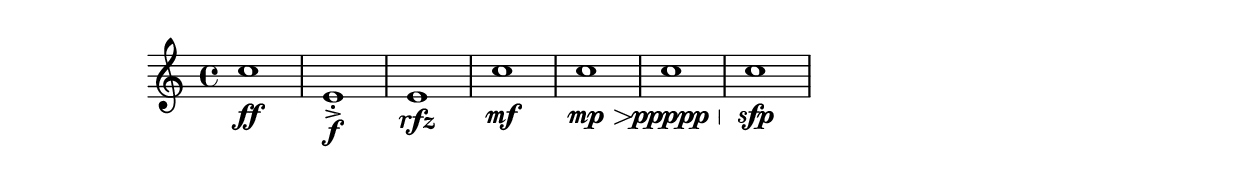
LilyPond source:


\version "2.7.39"

\header {texidoc = "Dynamic letters are kerned, and their weight
matches that of the hairpin signs.  The dynamic scripts should be
horizontally centered on the note head.  Scripts that should appear
closer to the note head (staccato, accent) are reckoned with.
"  }


\relative c'' {
  c1\ff
  e,-.-> \f
  e \rfz		      
  c' \mf
  c \mp \> 
  c\!\ppppp \< 
  c\sfp\!
}

